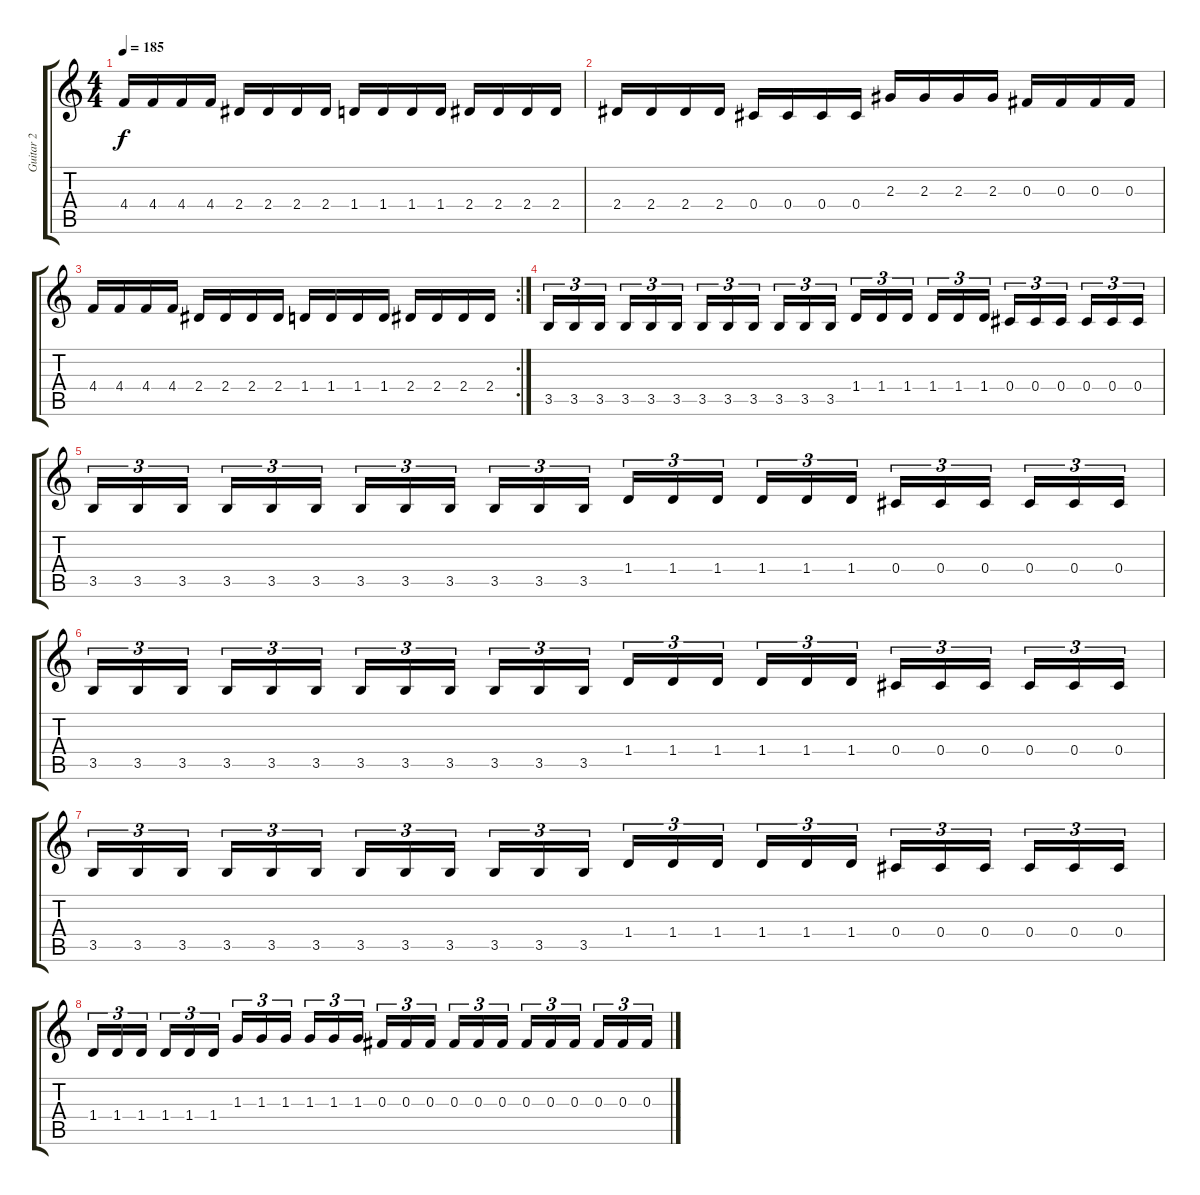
\track ("Guitar 2" "Guitar 2") {instrument distortionguitar}
\staff {score tabs}
\tuning (Eb4 Bb3 Gb3 Db3 Ab2 Eb2) {hide}
\ts (4 4)
\tempo 185
\clef g2
\ks c
4.4.16{dy f} 4.4.16 4.4.16 4.4.16 2.4.16 2.4.16 2.4.16 2.4.16 1.4.16 1.4.16 1.4.16 1.4.16 2.4.16 2.4.16 2.4.16 2.4.16 |
2.4.16 2.4.16 2.4.16 2.4.16 0.4.16 0.4.16 0.4.16 0.4.16 2.3.16 2.3.16 2.3.16 2.3.16 0.3.16 0.3.16 0.3.16 0.3.16 |
\rc 2
4.4.16 4.4.16 4.4.16 4.4.16 2.4.16 2.4.16 2.4.16 2.4.16 1.4.16 1.4.16 1.4.16 1.4.16 2.4.16 2.4.16 2.4.16 2.4.16 |
3.5.16{tu (3 2)} 3.5.16{tu (3 2)} 3.5.16{tu (3 2)} 3.5.16{tu (3 2)} 3.5.16{tu (3 2)} 3.5.16{tu (3 2)} 3.5.16{tu (3 2)} 3.5.16{tu (3 2)} 3.5.16{tu (3 2)} 3.5.16{tu (3 2)} 3.5.16{tu (3 2)} 3.5.16{tu (3 2)} 1.4.16{tu (3 2)} 1.4.16{tu (3 2)} 1.4.16{tu (3 2)} 1.4.16{tu (3 2)} 1.4.16{tu (3 2)} 1.4.16{tu (3 2)} 0.4.16{tu (3 2)} 0.4.16{tu (3 2)} 0.4.16{tu (3 2)} 0.4.16{tu (3 2)} 0.4.16{tu (3 2)} 0.4.16{tu (3 2)} |
3.5.16{tu (3 2)} 3.5.16{tu (3 2)} 3.5.16{tu (3 2)} 3.5.16{tu (3 2)} 3.5.16{tu (3 2)} 3.5.16{tu (3 2)} 3.5.16{tu (3 2)} 3.5.16{tu (3 2)} 3.5.16{tu (3 2)} 3.5.16{tu (3 2)} 3.5.16{tu (3 2)} 3.5.16{tu (3 2)} 1.4.16{tu (3 2)} 1.4.16{tu (3 2)} 1.4.16{tu (3 2)} 1.4.16{tu (3 2)} 1.4.16{tu (3 2)} 1.4.16{tu (3 2)} 0.4.16{tu (3 2)} 0.4.16{tu (3 2)} 0.4.16{tu (3 2)} 0.4.16{tu (3 2)} 0.4.16{tu (3 2)} 0.4.16{tu (3 2)} |
3.5.16{tu (3 2)} 3.5.16{tu (3 2)} 3.5.16{tu (3 2)} 3.5.16{tu (3 2)} 3.5.16{tu (3 2)} 3.5.16{tu (3 2)} 3.5.16{tu (3 2)} 3.5.16{tu (3 2)} 3.5.16{tu (3 2)} 3.5.16{tu (3 2)} 3.5.16{tu (3 2)} 3.5.16{tu (3 2)} 1.4.16{tu (3 2)} 1.4.16{tu (3 2)} 1.4.16{tu (3 2)} 1.4.16{tu (3 2)} 1.4.16{tu (3 2)} 1.4.16{tu (3 2)} 0.4.16{tu (3 2)} 0.4.16{tu (3 2)} 0.4.16{tu (3 2)} 0.4.16{tu (3 2)} 0.4.16{tu (3 2)} 0.4.16{tu (3 2)} |
3.5.16{tu (3 2)} 3.5.16{tu (3 2)} 3.5.16{tu (3 2)} 3.5.16{tu (3 2)} 3.5.16{tu (3 2)} 3.5.16{tu (3 2)} 3.5.16{tu (3 2)} 3.5.16{tu (3 2)} 3.5.16{tu (3 2)} 3.5.16{tu (3 2)} 3.5.16{tu (3 2)} 3.5.16{tu (3 2)} 1.4.16{tu (3 2)} 1.4.16{tu (3 2)} 1.4.16{tu (3 2)} 1.4.16{tu (3 2)} 1.4.16{tu (3 2)} 1.4.16{tu (3 2)} 0.4.16{tu (3 2)} 0.4.16{tu (3 2)} 0.4.16{tu (3 2)} 0.4.16{tu (3 2)} 0.4.16{tu (3 2)} 0.4.16{tu (3 2)} |
1.4.16{tu (3 2)} 1.4.16{tu (3 2)} 1.4.16{tu (3 2)} 1.4.16{tu (3 2)} 1.4.16{tu (3 2)} 1.4.16{tu (3 2)} 1.3.16{tu (3 2)} 1.3.16{tu (3 2)} 1.3.16{tu (3 2)} 1.3.16{tu (3 2)} 1.3.16{tu (3 2)} 1.3.16{tu (3 2)} 0.3.16{tu (3 2)} 0.3.16{tu (3 2)} 0.3.16{tu (3 2)} 0.3.16{tu (3 2)} 0.3.16{tu (3 2)} 0.3.16{tu (3 2)} 0.3.16{tu (3 2)} 0.3.16{tu (3 2)} 0.3.16{tu (3 2)} 0.3.16{tu (3 2)} 0.3.16{tu (3 2)} 0.3.16{tu (3 2)}
